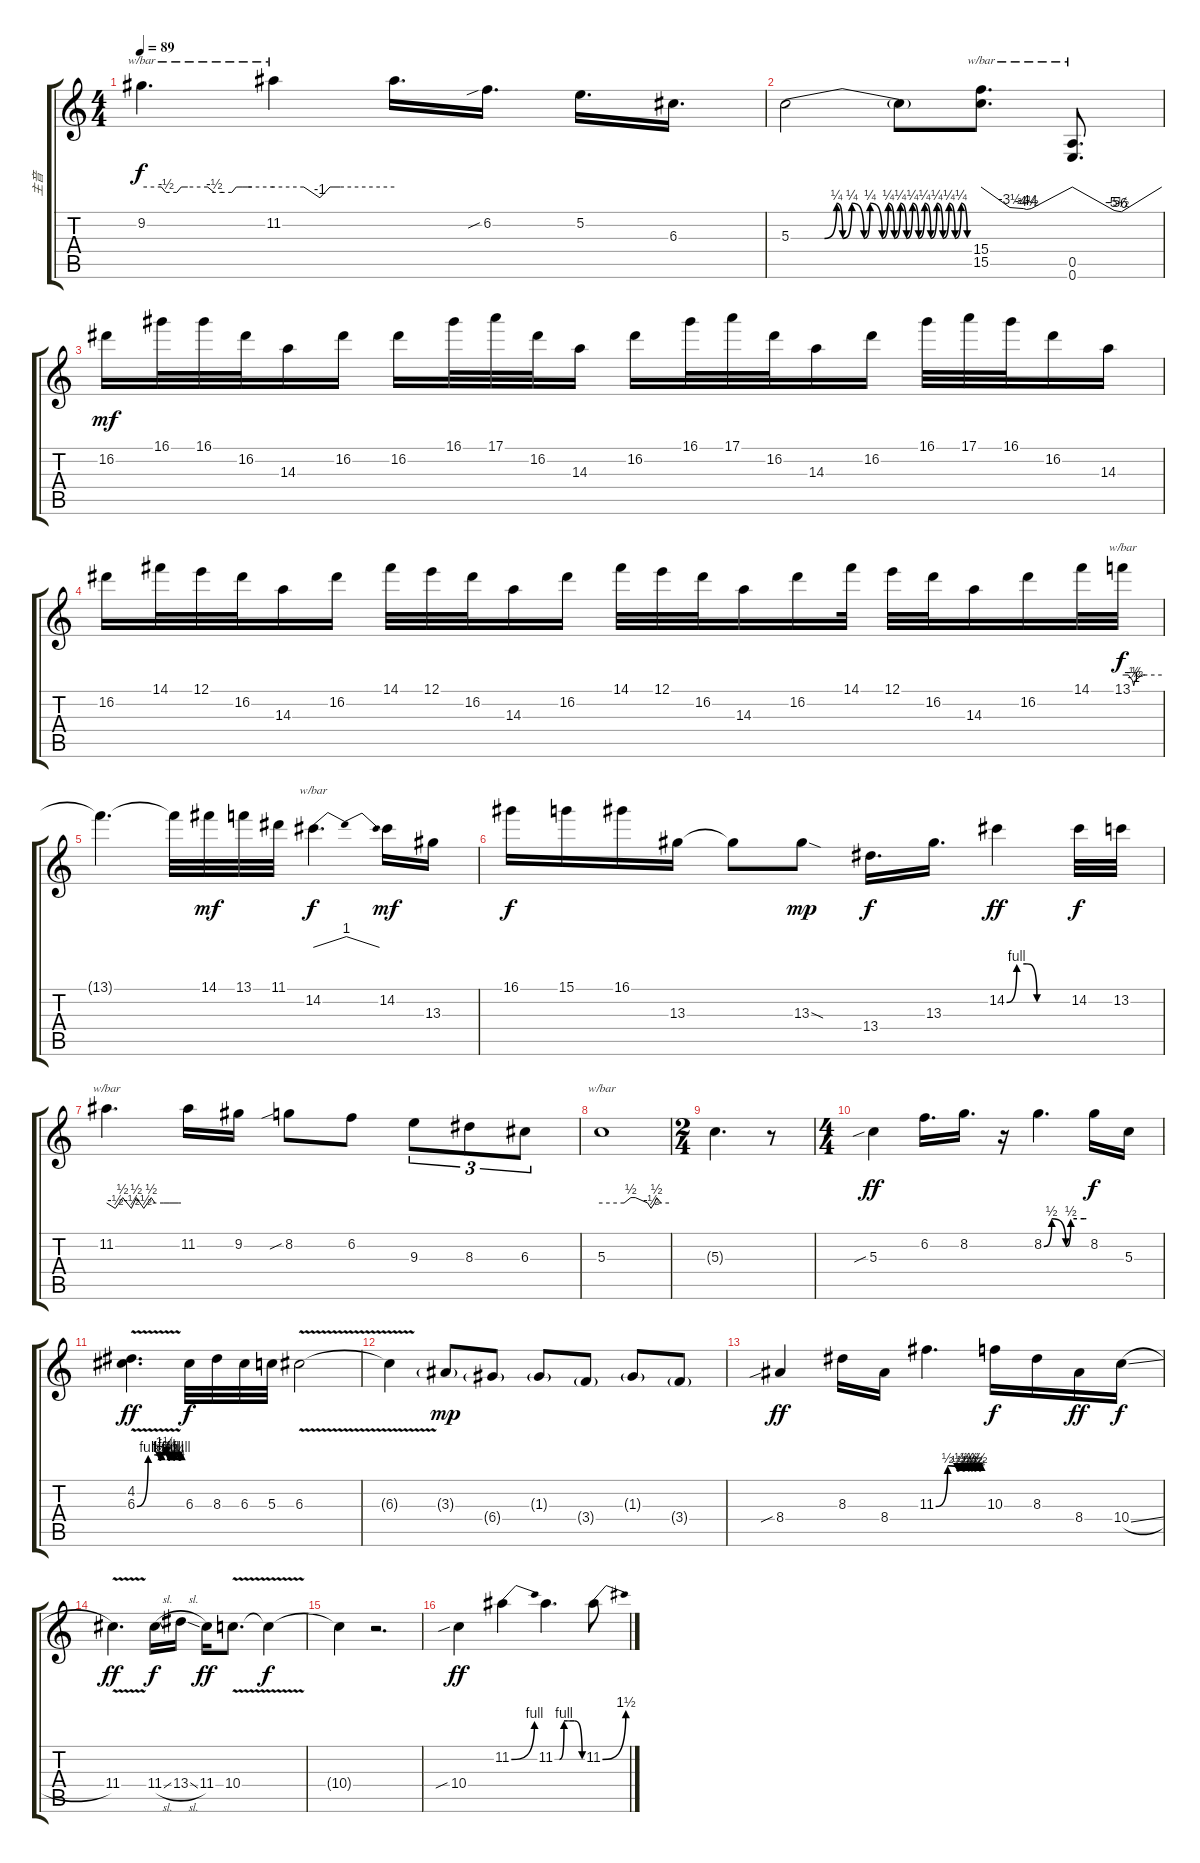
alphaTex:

\track ("主音" "主音") {instrument overdrivenguitar}
\staff {score tabs}
\tuning (E4 B3 G3 D3 A2 E2) {hide}
\ts (4 4)
\tempo 89
\clef g2
\ks c
9.2.4{d tbe (custom default 0 0 9 0 11 -2 16 -2 18 0 21 0 30 0 33 -2 37 -2 41 -2 43 0 46 0 48 0 50 0 60 0) dy f} 11.2.4{tbe (custom default 0 0 15 0 23 -4 28 0 30 0 33 0 60 0)} 11.2{t}.16{d} 6.2{sib}.16{d} 5.2.16{d} 6.3.16{d} |
5.3{be (custom 0 0 11 0 15 1 17 0 20 1 24 0 26 1 30 0 32 1 34 0 36 1 38 0 40 1 42 0 44 1 46 0 48 1 50 0 52 1 54 0 56 1 58 0 60 0)}.2 5.3{t}.8 (15.4 15.5).8{d tbe (custom default 0 0 19 -14 28 -16 30 -18 33 -16 60 0)} (0.5 0.6).8{d tbe (custom default 0 0 28 -20 30 -22 33 -24 60 0)} |
16.2.16{dy mf} 16.1.32 16.1.32 16.2.32 14.3.16 16.2.16 16.2.16 16.1.32 17.1.32 16.2.32 14.3.16 16.2.16 16.1.32 17.1.32 16.2.32 14.3.16 16.2.16 16.1.32 17.1.32 16.1.32 16.2.16 14.3.16 |
16.2.16 14.1.32 12.1.32 16.2.32 14.3.16 16.2.16 14.1.32 12.1.32 16.2.32 14.3.16 16.2.16 14.1.32 12.1.32 16.2.32 14.3.16 16.2.16 14.1.32 12.1.32 16.2.32 14.3.16 16.2.16 14.1.32 13.1.32{tbe (custom default 0 0 9 0 15 -2 17 -4 19 -2 30 0 34 0 60 0) dy f} |
13.1{t}.4{d} 13.1{t}.32 14.1.32{dy mf} 13.1.32 11.1.32 14.2.4{d tbe (dip default 0 0 23 4 60 0) dy f} 14.2.16{dy mf} 13.3.16 |
16.1.16{dy f} 15.1.16 16.1.16 13.3.16 13.3{t}.8 13.3{sod}.8{dy mp} 13.4.16{d dy f} 13.3.16{d} 14.2{be (custom 0 0 10 4 20 4 30 0 60 0)}.4{dy ff} 14.2.32{dy f} 13.2.32 |
11.2.4{d tbe (custom default 0 0 7 -2 13 2 20 -2 24 2 30 -2 36 2 39 0 46 0 51 0 56 0 58 0 60 0)} 11.2.16 9.2.16 8.2{sib}.8 6.2.8 9.3.8{tu (3 2)} 8.3.8{tu (3 2)} 6.3.8{tu (3 2)} |
5.3.1{tbe (custom default 0 0 20 0 26 2 30 2 41 0 44 -2 47 0 49 2 53 0 60 0)} |
\ts (2 4)
5.3{t}.4{d} r.8 |
\ts (4 4)
5.3{sib}.4{dy ff} 6.2.16{d} 8.2.16{d} r.16 8.2{be (custom 0 0 11 2 31 0 38 2 57 2 60 2)}.4{d} 8.2.16{dy f} 5.3.16 |
(4.2 6.3{be (custom 0 0 15 4 28 4 30 3 33 4 36 4 38 5 40 4 42 3 45 4 47 4 49 3 51 4 54 4 56 3 60 4) v}).4{d dy ff} 6.3.32{dy f} 8.3.32 6.3.32 5.3.32 6.3{v}.2 |
6.3{t}.4 3.3{g}.8{dy mp} 6.4{g}.8 1.3{g}.8 3.4{g}.8 1.3{g}.8 3.4{g}.8 |
8.4{sib}.4{dy ff} 8.3.16 8.4.16 11.3{be (custom 0 0 15 2 27 1 31 2 34 1 38 2 41 1 43 2 45 1 47 2 49 1 52 2 55 1 58 2 60 2)}.4{d} 10.3.16{dy f} 8.3.16 8.4.16{dy ff} 10.4{sl}.16{dy f} |
11.4{v}.4{d dy ff} 11.4{sl}.16{dy f} 13.4{sl}.16 11.4.16{dy ff} 10.4{v}.8{d} 10.4{t}.4{dy f} |
10.4{t}.4 r.2{d} |
10.4{sib}.4{dy ff} 11.2{be (bend 0 0 60 4)}.4 11.2{be (custom 0 0 10 0 20 4 27 4 30 4 32 4 43 4 60 0)}.4{d} 11.2{be (bend 0 0 60 6)}.8
